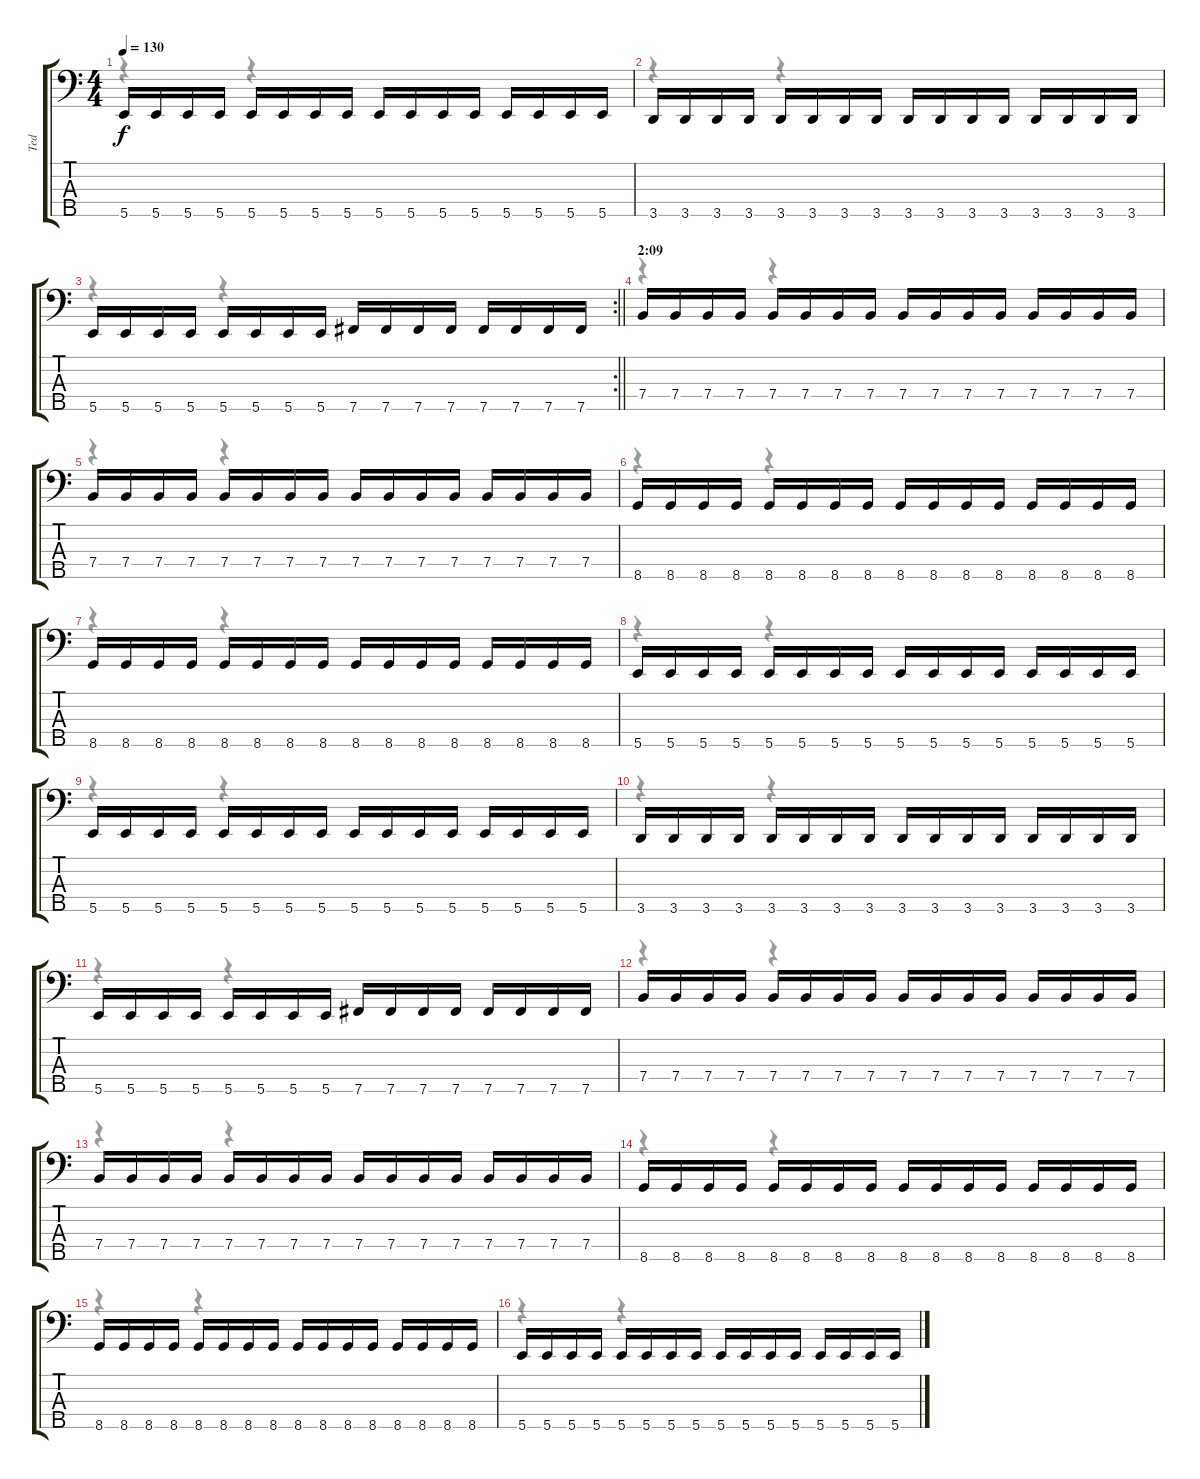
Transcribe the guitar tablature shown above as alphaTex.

\track ("Ted" "Ted") {instrument electricbassfinger}
\staff {score tabs}
\tuning (G2 D2 A1 E1 B0) {hide}
\voice
\ts (4 4)
\tempo 130
\clef f4
\ks c
5.5.16{dy f} 5.5.16 5.5.16 5.5.16 5.5.16 5.5.16 5.5.16 5.5.16 5.5.16 5.5.16 5.5.16 5.5.16 5.5.16 5.5.16 5.5.16 5.5.16 |
3.5.16 3.5.16 3.5.16 3.5.16 3.5.16 3.5.16 3.5.16 3.5.16 3.5.16 3.5.16 3.5.16 3.5.16 3.5.16 3.5.16 3.5.16 3.5.16 |
\rc 2
\barLineRight lightlight
5.5.16 5.5.16 5.5.16 5.5.16 5.5.16 5.5.16 5.5.16 5.5.16 7.5.16 7.5.16 7.5.16 7.5.16 7.5.16 7.5.16 7.5.16 7.5.16 |
\section ("" "2:09")
7.4.16 7.4.16 7.4.16 7.4.16 7.4.16 7.4.16 7.4.16 7.4.16 7.4.16 7.4.16 7.4.16 7.4.16 7.4.16 7.4.16 7.4.16 7.4.16 |
7.4.16 7.4.16 7.4.16 7.4.16 7.4.16 7.4.16 7.4.16 7.4.16 7.4.16 7.4.16 7.4.16 7.4.16 7.4.16 7.4.16 7.4.16 7.4.16 |
8.5.16 8.5.16 8.5.16 8.5.16 8.5.16 8.5.16 8.5.16 8.5.16 8.5.16 8.5.16 8.5.16 8.5.16 8.5.16 8.5.16 8.5.16 8.5.16 |
8.5.16 8.5.16 8.5.16 8.5.16 8.5.16 8.5.16 8.5.16 8.5.16 8.5.16 8.5.16 8.5.16 8.5.16 8.5.16 8.5.16 8.5.16 8.5.16 |
5.5.16 5.5.16 5.5.16 5.5.16 5.5.16 5.5.16 5.5.16 5.5.16 5.5.16 5.5.16 5.5.16 5.5.16 5.5.16 5.5.16 5.5.16 5.5.16 |
5.5.16 5.5.16 5.5.16 5.5.16 5.5.16 5.5.16 5.5.16 5.5.16 5.5.16 5.5.16 5.5.16 5.5.16 5.5.16 5.5.16 5.5.16 5.5.16 |
3.5.16 3.5.16 3.5.16 3.5.16 3.5.16 3.5.16 3.5.16 3.5.16 3.5.16 3.5.16 3.5.16 3.5.16 3.5.16 3.5.16 3.5.16 3.5.16 |
5.5.16 5.5.16 5.5.16 5.5.16 5.5.16 5.5.16 5.5.16 5.5.16 7.5.16 7.5.16 7.5.16 7.5.16 7.5.16 7.5.16 7.5.16 7.5.16 |
7.4.16 7.4.16 7.4.16 7.4.16 7.4.16 7.4.16 7.4.16 7.4.16 7.4.16 7.4.16 7.4.16 7.4.16 7.4.16 7.4.16 7.4.16 7.4.16 |
7.4.16 7.4.16 7.4.16 7.4.16 7.4.16 7.4.16 7.4.16 7.4.16 7.4.16 7.4.16 7.4.16 7.4.16 7.4.16 7.4.16 7.4.16 7.4.16 |
8.5.16 8.5.16 8.5.16 8.5.16 8.5.16 8.5.16 8.5.16 8.5.16 8.5.16 8.5.16 8.5.16 8.5.16 8.5.16 8.5.16 8.5.16 8.5.16 |
8.5.16 8.5.16 8.5.16 8.5.16 8.5.16 8.5.16 8.5.16 8.5.16 8.5.16 8.5.16 8.5.16 8.5.16 8.5.16 8.5.16 8.5.16 8.5.16 |
5.5.16 5.5.16 5.5.16 5.5.16 5.5.16 5.5.16 5.5.16 5.5.16 5.5.16 5.5.16 5.5.16 5.5.16 5.5.16 5.5.16 5.5.16 5.5.16
\voice
\clef f4
\ottava regular
\simile none
\ks c
r.4{dy f} r.4 |
r.4 r.4 |
\barLineRight lightlight
r.4 r.4 |
r.4 r.4 |
r.4 r.4 |
r.4 r.4 |
r.4 r.4 |
r.4 r.4 |
r.4 r.4 |
r.4 r.4 |
r.4 r.4 |
r.4 r.4 |
r.4 r.4 |
r.4 r.4 |
r.4 r.4 |
r.4 r.4
